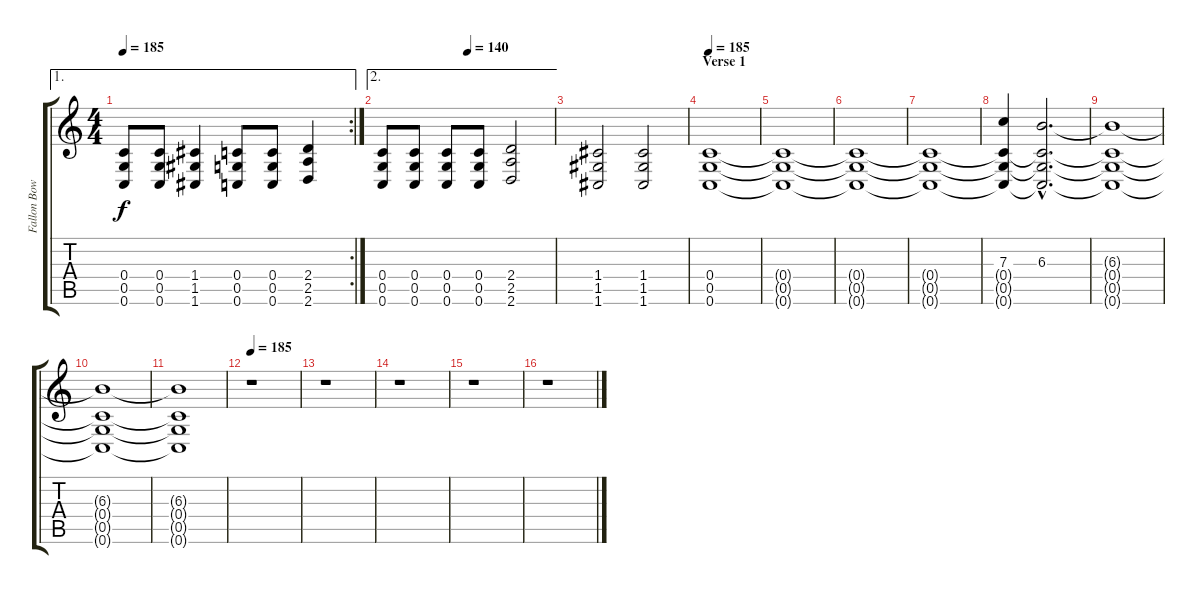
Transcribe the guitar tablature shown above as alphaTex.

\track ("Fallon Bowman - Guitar" "Fallon Bow") {instrument overdrivenguitar}
\staff {score tabs}
\tuning (D4 A3 F3 C3 G2 C2) {hide}
\ae 1
\rc 2
\ts (4 4)
\tempo 185
\clef g2
\ks c
(0.4 0.5 0.6).8{dy f} (0.4 0.5 0.6).8 (1.4 1.5 1.6).4 (0.4 0.5 0.6).8 (0.4 0.5 0.6).8 (2.4 2.5 2.6).4 |
\ae 2
\tempo (140 0.5)
(0.4 0.5 0.6).8 (0.4 0.5 0.6).8 (0.4 0.5 0.6).8 (0.4 0.5 0.6).8 (2.4 2.5 2.6).2 |
(1.4 1.5 1.6).2 (1.4 1.5 1.6).2 |
\section ("" "Verse 1")
\tempo 185
(0.4 0.5 0.6).1{volume 12 balance 3 instrument overdrivenguitar} |
(0.4{t} 0.5{t} 0.6{t}).1 |
(0.4{t} 0.5{t} 0.6{t}).1 |
(0.4{t} 0.5{t} 0.6{t}).1 |
(7.3 0.4{t} 0.5{t} 0.6{t}).4 (6.3{hac} 0.4{hac t} 0.5{hac t} 0.6{hac t}).2{d} |
(6.3{t} 0.4{t} 0.5{t} 0.6{t}).1 |
(6.3{t} 0.4{t} 0.5{t} 0.6{t}).1{volume 4} |
(6.3{t} 0.4{t} 0.5{t} 0.6{t}).1 |
\tempo 185
r.1 |
r.1 |
r.1 |
r.1 |
r.1
